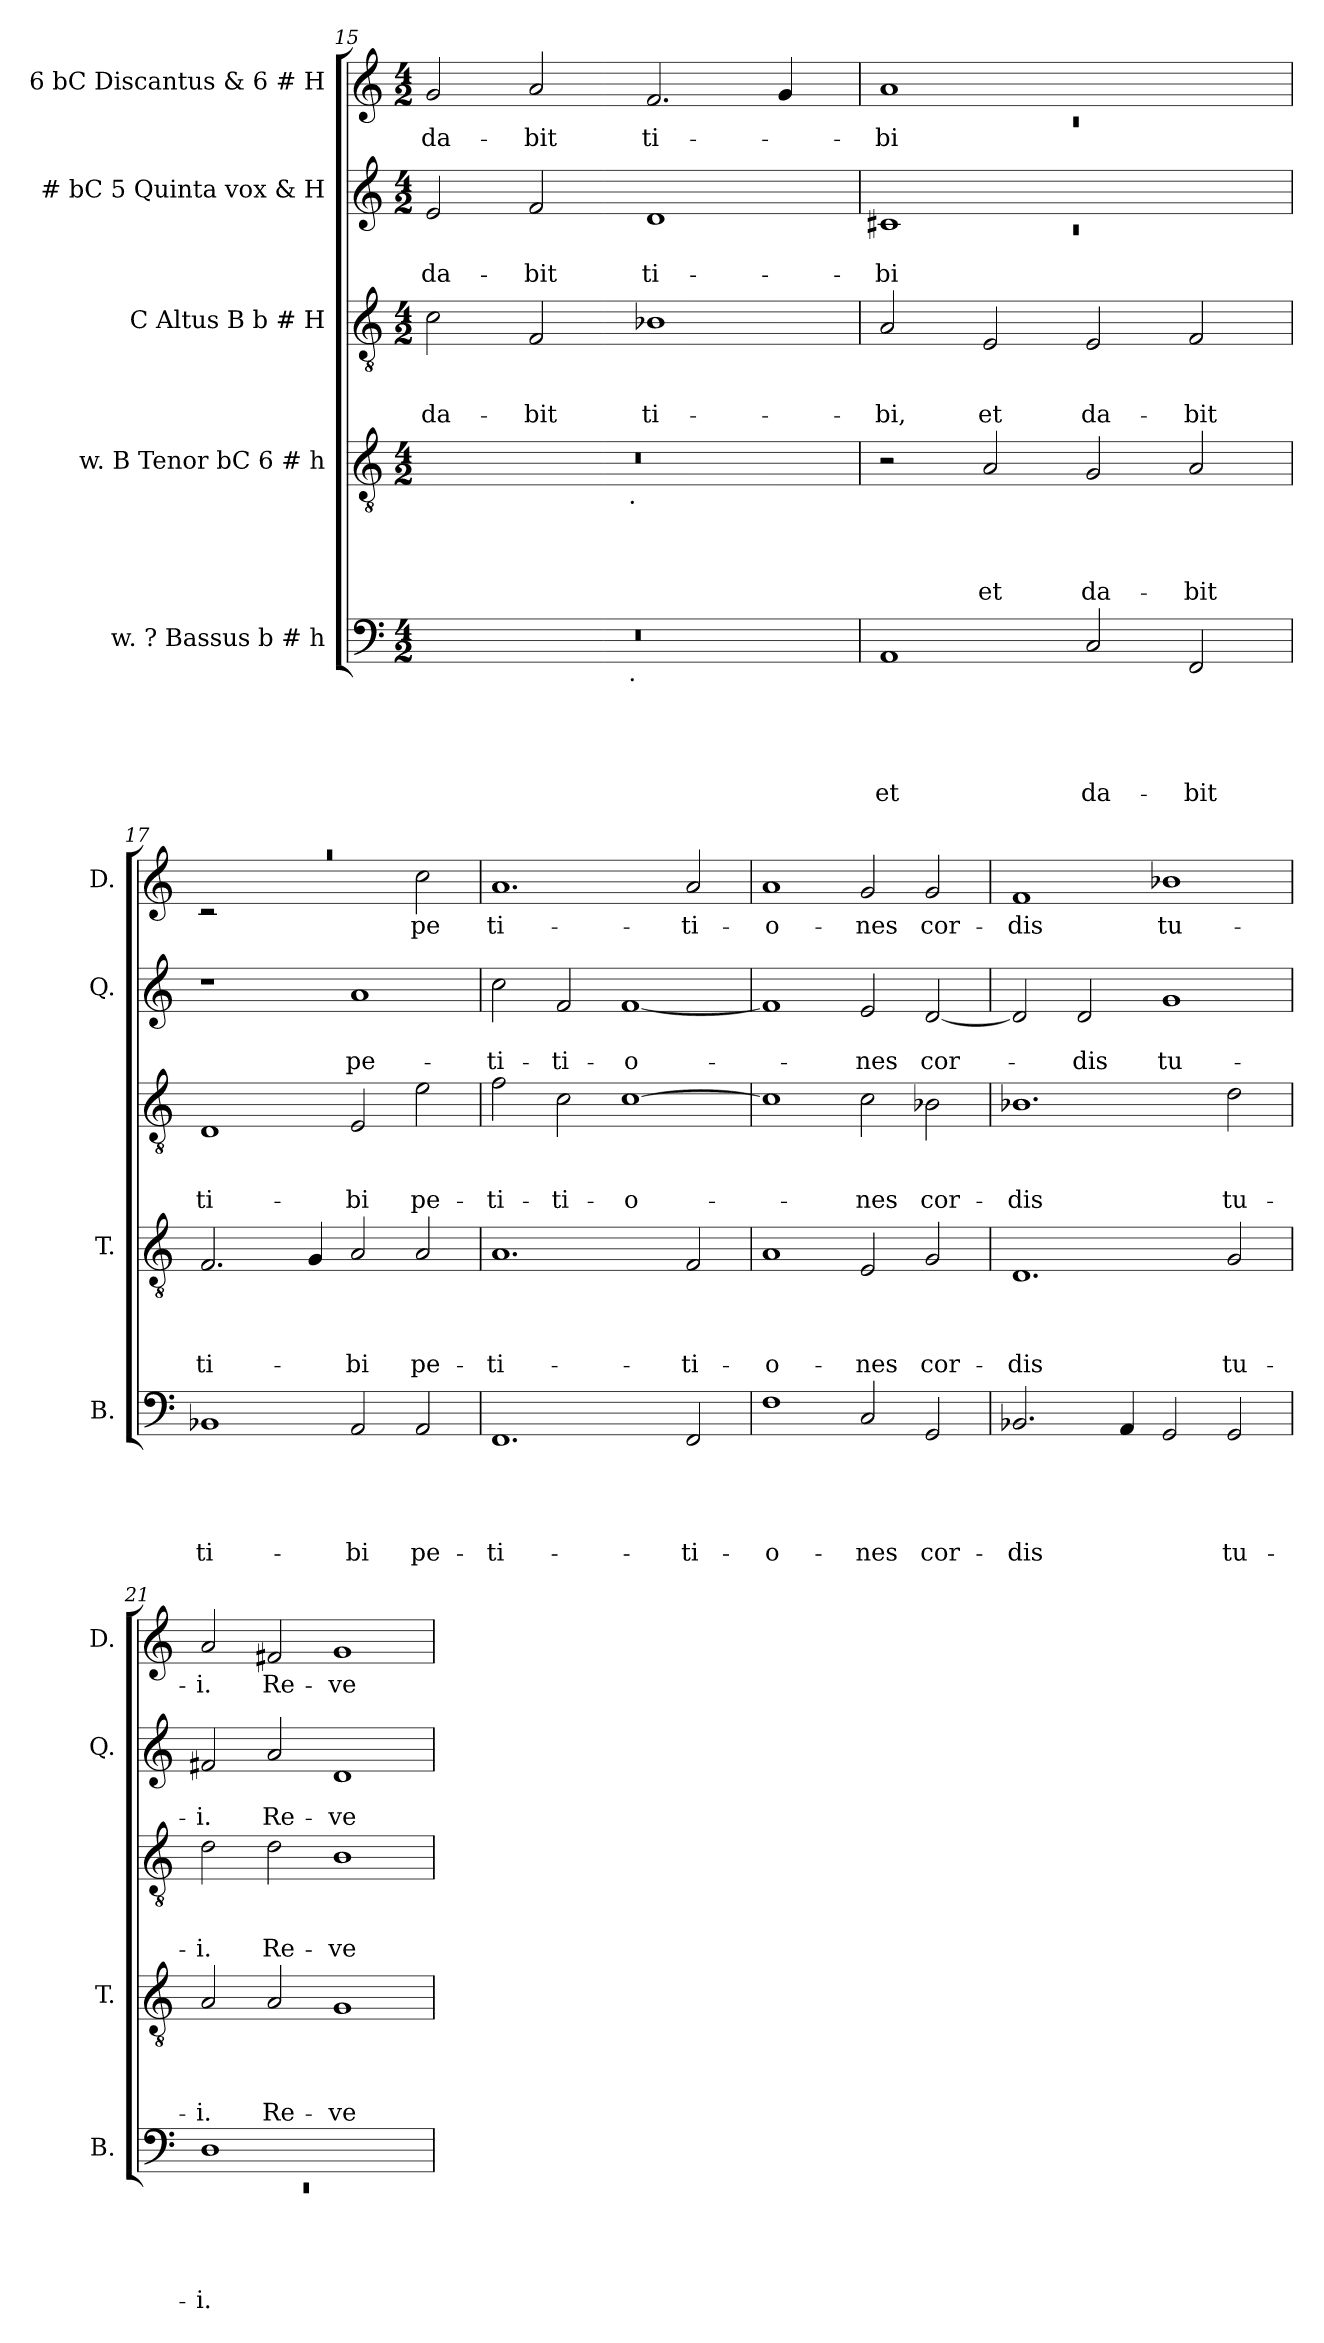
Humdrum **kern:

**kern	**text	**text	**text	**text	**text	**kern	**text	**text	**text	**text	**kern	**text	**text	**text	**kern	**text	**text	**kern	**text
*part5	*part5	*part5	*part5	*part5	*part5	*part4	*part4	*part4	*part4	*part4	*part3	*part3	*part3	*part3	*part2	*part2	*part2	*part1	*part1
*staff5	*staff5	*staff5	*staff5	*staff5	*staff5	*staff4	*staff4	*staff4	*staff4	*staff4	*staff3	*staff3	*staff3	*staff3	*staff2	*staff2	*staff2	*staff1	*staff1
*I"w. ? Bassus b # h	*	*	*	*	*	*I"w. B Tenor bC 6 # h	*	*	*	*	*I"C Altus B b # H	*	*	*	*I"# bC 5 Quinta vox & H	*	*	*I"6 bC Discantus & 6 # H	*
*I'B.	*	*	*	*	*	*I'T.	*	*	*	*	*	*	*	*	*I'Q.	*	*	*I'D.	*
*clefF4	*	*	*	*	*	*clefGv2	*	*	*	*	*clefGv2	*	*	*	*clefG2	*	*	*clefG2	*
*k[]	*	*	*	*	*	*k[]	*	*	*	*	*k[]	*	*	*	*k[]	*	*	*k[]	*
*C:	*	*	*	*	*	*C:	*	*	*	*	*C:	*	*	*	*C:	*	*	*C:	*
*M4/2	*	*	*	*	*	*M4/2	*	*	*	*	*M4/2	*	*	*	*M4/2	*	*	*M4/2	*
=15	=15	=15	=15	=15	=15	=15	=15	=15	=15	=15	=15	=15	=15	=15	=15	=15	=15	=15	=15
!	!	!	!	!	!	!	!	!	!	!	!	!	!	!LO:LY:b	!	!	!LO:LY:b	!	!LO:LY:b
*^	*	*	*	*	*	*^	*	*	*	*	*	*	*	*	*	*	*	*	*
0r	2ryy	.	.	.	.	.	0r	2ryy	.	.	.	.	2c\	.	.	da-	2e/	.	da-	2g/	da-
!	!	!	!	!	!	!	!	!	!	!	!	!	!	!	!	!LO:LY:b	!	!	!LO:LY:b	!	!LO:LY:b
.	4...ryy	.	.	.	.	.	.	4...ryy	.	.	.	.	2F/	.	.	-bit	2f/	.	-bit	2a/	-bit
!	!	!	!	!	!	!	!	!LO:TX:b:t=.	!	!	!	!	!	!	!	!	!	!	!	!	!
!	!LO:TX:b:t=.	!	!	!	!	!	!	!	!	!	!	!	!	!	!	!	!	!	!	!	!
.	1ryy	.	.	.	.	.	.	1ryy	.	.	.	.	.	.	.	.	.	.	.	.	.
!	!	!	!	!	!	!	!	!	!	!	!	!	!	!	!	!LO:LY:b	!	!	!LO:LY:b	!	!LO:LY:b
.	.	.	.	.	.	.	.	.	.	.	.	.	1B-X	.	.	ti-	1d	.	ti-	2.f/	ti-
.	.	.	.	.	.	.	.	.	.	.	.	.	.	.	.	.	.	.	.	4g/	.
.	32ryy	.	.	.	.	.	.	32ryy	.	.	.	.	.	.	.	.	.	.	.	.	.
!!LO:PB:g=z
=16	=16	=16	=16	=16	=16	=16	=16	=16	=16	=16	=16	=16	=16	=16	=16	=16	=16	=16	=16	=16	=16
*	*	*	*	*	*	*	*	*	*	*	*	*	*	*	*	*	*^	*	*	*^	*
!	!	!	!	!	!	!LO:LY:b	!	!	!	!	!	!	!	!	!	!LO:LY:b	!	!LO:N:vis=1	!	!LO:LY:b	!	!LO:N:vis=1	!LO:LY:b
*v	*v	*	*	*	*	*	*	*	*	*	*	*	*	*	*	*	*	*	*	*	*	*	*
*	*	*	*	*	*	*v	*v	*	*	*	*	*	*	*	*	*	*	*	*	*	*	*
1AA	.	.	.	.	et	2r	.	.	.	.	2A/	.	.	-bi,	1c#X	0rc	.	-bi	1a	0rc	-bi
!	!	!	!	!	!	!	!	!	!	!LO:LY:b	!	!	!	!LO:LY:b	!	!	!	!	!	!	!
.	.	.	.	.	.	2A/	.	.	.	et	2E/	.	.	et	.	.	.	.	.	.	.
!	!	!	!	!	!LO:LY:b	!	!	!	!	!LO:LY:b	!	!	!	!LO:LY:b	!	!	!	!	!	!	!
2C/	.	.	.	.	da-	2G/	.	.	.	da-	2E/	.	.	da-	1ryy	.	.	.	1ryy	.	.
!	!	!	!	!	!LO:LY:b	!	!	!	!	!LO:LY:b	!	!	!	!LO:LY:b	!	!	!	!	!	!	!
2FF/	.	.	.	.	-bit	2A/	.	.	.	-bit	2F/	.	.	-bit	.	.	.	.	.	.	.
*	*	*	*	*	*	*	*	*	*	*	*	*	*	*	*v	*v	*	*	*	*	*
=17	=17	=17	=17	=17	=17	=17	=17	=17	=17	=17	=17	=17	=17	=17	=17	=17	=17	=17	=17	=17
!	!	!	!	!	!LO:LY:b	!	!	!	!	!LO:LY:b	!	!	!	!LO:LY:b	!	!	!	!LO:N:vis=1	!	!
1BB-X	.	.	.	.	ti-	2.F/	.	.	.	ti-	1D	.	.	ti-	1r	.	.	0raa	2rc	.
.	.	.	.	.	.	.	.	.	.	.	.	.	.	.	.	.	.	.	1ryy	.
.	.	.	.	.	.	4G/	.	.	.	.	.	.	.	.	.	.	.	.	.	.
!	!	!	!	!	!LO:LY:b	!	!	!	!	!LO:LY:b	!	!	!	!LO:LY:b	!	!	!LO:LY:b	!	!	!
2AA/	.	.	.	.	-bi	2A/	.	.	.	-bi	2E/	.	.	-bi	1a	.	pe-	.	.	.
!	!	!	!	!	!LO:LY:b	!	!	!	!	!LO:LY:b	!	!	!	!LO:LY:b	!	!	!	!	!	!LO:LY:b
2AA/	.	.	.	.	pe-	2A/	.	.	.	pe-	2e\	.	.	pe-	.	.	.	.	2cc\	pe-
=18	=18	=18	=18	=18	=18	=18	=18	=18	=18	=18	=18	=18	=18	=18	=18	=18	=18	=18	=18	=18
!	!	!	!	!	!LO:LY:b	!	!	!	!	!LO:LY:b	!	!	!	!LO:LY:b	!	!	!LO:LY:b	!	!	!LO:LY:b
*	*	*	*	*	*	*	*	*	*	*	*	*	*	*	*	*	*	*v	*v	*
1.FF	.	.	.	.	-ti-	1.A	.	.	.	-ti-	2f\	.	.	-ti-	2cc\	.	-ti-	1.a	-ti-
!	!	!	!	!	!	!	!	!	!	!	!	!	!	!LO:LY:b	!	!	!LO:LY:b	!	!
.	.	.	.	.	.	.	.	.	.	.	2c\	.	.	-ti-	2f/	.	-ti-	.	.
!	!	!	!	!	!	!	!	!	!	!	!	!	!	!LO:LY:b:rj	!	!	!LO:LY:b:rj	!	!
.	.	.	.	.	.	.	.	.	.	.	[>1c	.	.	-o-	[<1f	.	-o-	.	.
!	!	!	!	!	!LO:LY:b	!	!	!	!	!LO:LY:b	!	!	!	!	!	!	!	!	!LO:LY:b
2FF/	.	.	.	.	-ti-	2F/	.	.	.	-ti-	.	.	.	.	.	.	.	2a/	-ti-
=19	=19	=19	=19	=19	=19	=19	=19	=19	=19	=19	=19	=19	=19	=19	=19	=19	=19	=19	=19
!	!	!	!	!	!LO:LY:b:rj	!	!	!	!	!LO:LY:b:rj	!	!	!	!	!	!	!	!	!LO:LY:b:rj
1F	.	.	.	.	-o-	1A	.	.	.	-o-	1c]	.	.	.	1f]	.	.	1a	-o-
!	!	!	!	!	!LO:LY:b	!	!	!	!	!LO:LY:b	!	!	!	!LO:LY:b	!	!	!LO:LY:b	!	!LO:LY:b
2C/	.	.	.	.	-nes	2E/	.	.	.	-nes	2c\	.	.	-nes	2e/	.	-nes	2g/	-nes
!	!	!	!	!	!LO:LY:b	!	!	!	!	!LO:LY:b	!	!	!	!LO:LY:b	!	!	!LO:LY:b	!	!LO:LY:b
2GG/	.	.	.	.	cor-	2G/	.	.	.	cor-	2B-X\	.	.	cor-	[<2d/	.	cor-	2g/	cor-
=20	=20	=20	=20	=20	=20	=20	=20	=20	=20	=20	=20	=20	=20	=20	=20	=20	=20	=20	=20
!	!	!	!	!	!LO:LY:b	!	!	!	!	!LO:LY:b	!	!	!	!LO:LY:b	!	!	!	!	!LO:LY:b
2.BB-X/	.	.	.	.	-dis	1.D	.	.	.	-dis	1.B-	.	.	-dis	2d/]	.	.	1f	-dis
!	!	!	!	!	!	!	!	!	!	!	!	!	!	!	!	!	!LO:LY:b	!	!
.	.	.	.	.	.	.	.	.	.	.	.	.	.	.	2d/	.	-dis	.	.
4AA/	.	.	.	.	.	.	.	.	.	.	.	.	.	.	.	.	.	.	.
!	!	!	!	!	!	!	!	!	!	!	!	!	!	!	!	!	!LO:LY:b	!	!LO:LY:b
2GG/	.	.	.	.	.	.	.	.	.	.	.	.	.	.	1g	.	tu-	1b-X	tu-
!	!	!	!	!	!LO:LY:b	!	!	!	!	!LO:LY:b	!	!	!	!LO:LY:b	!	!	!	!	!
2GG/	.	.	.	.	tu-	2G/	.	.	.	tu-	2d\	.	.	tu-	.	.	.	.	.
=21	=21	=21	=21	=21	=21	=21	=21	=21	=21	=21	=21	=21	=21	=21	=21	=21	=21	=21	=21
*^	*	*	*	*	*	*	*	*	*	*	*	*	*	*	*	*	*	*	*
!	!LO:N:vis=1	!	!	!	!	!LO:LY:b	!	!	!	!	!LO:LY:b	!	!	!	!LO:LY:b	!	!	!LO:LY:b	!	!LO:LY:b
1D	0rEE	.	.	.	.	-i.	2A/	.	.	.	-i.	2d\	.	.	-i.	2f#X/	.	-i.	2a/	-i.
!	!	!	!	!	!	!	!	!	!	!	!LO:LY:b	!	!	!	!LO:LY:b	!	!	!LO:LY:b	!	!LO:LY:b
.	.	.	.	.	.	.	2A/	.	.	.	Re-	2d\	.	.	Re-	2a/	.	Re-	2f#X/	Re-
!	!	!	!	!	!	!	!	!	!	!	!LO:LY:b	!	!	!	!LO:LY:b	!	!	!LO:LY:b	!	!LO:LY:b
1ryy	.	.	.	.	.	.	1G	.	.	.	-ve-	1B	.	.	-ve-	1d	.	-ve-	1g	-ve-
*v	*v	*	*	*	*	*	*	*	*	*	*	*	*	*	*	*	*	*	*	*
=	=	=	=	=	=	=	=	=	=	=	=	=	=	=	=	=	=	=	=
*-	*-	*-	*-	*-	*-	*-	*-	*-	*-	*-	*-	*-	*-	*-	*-	*-	*-	*-	*-
